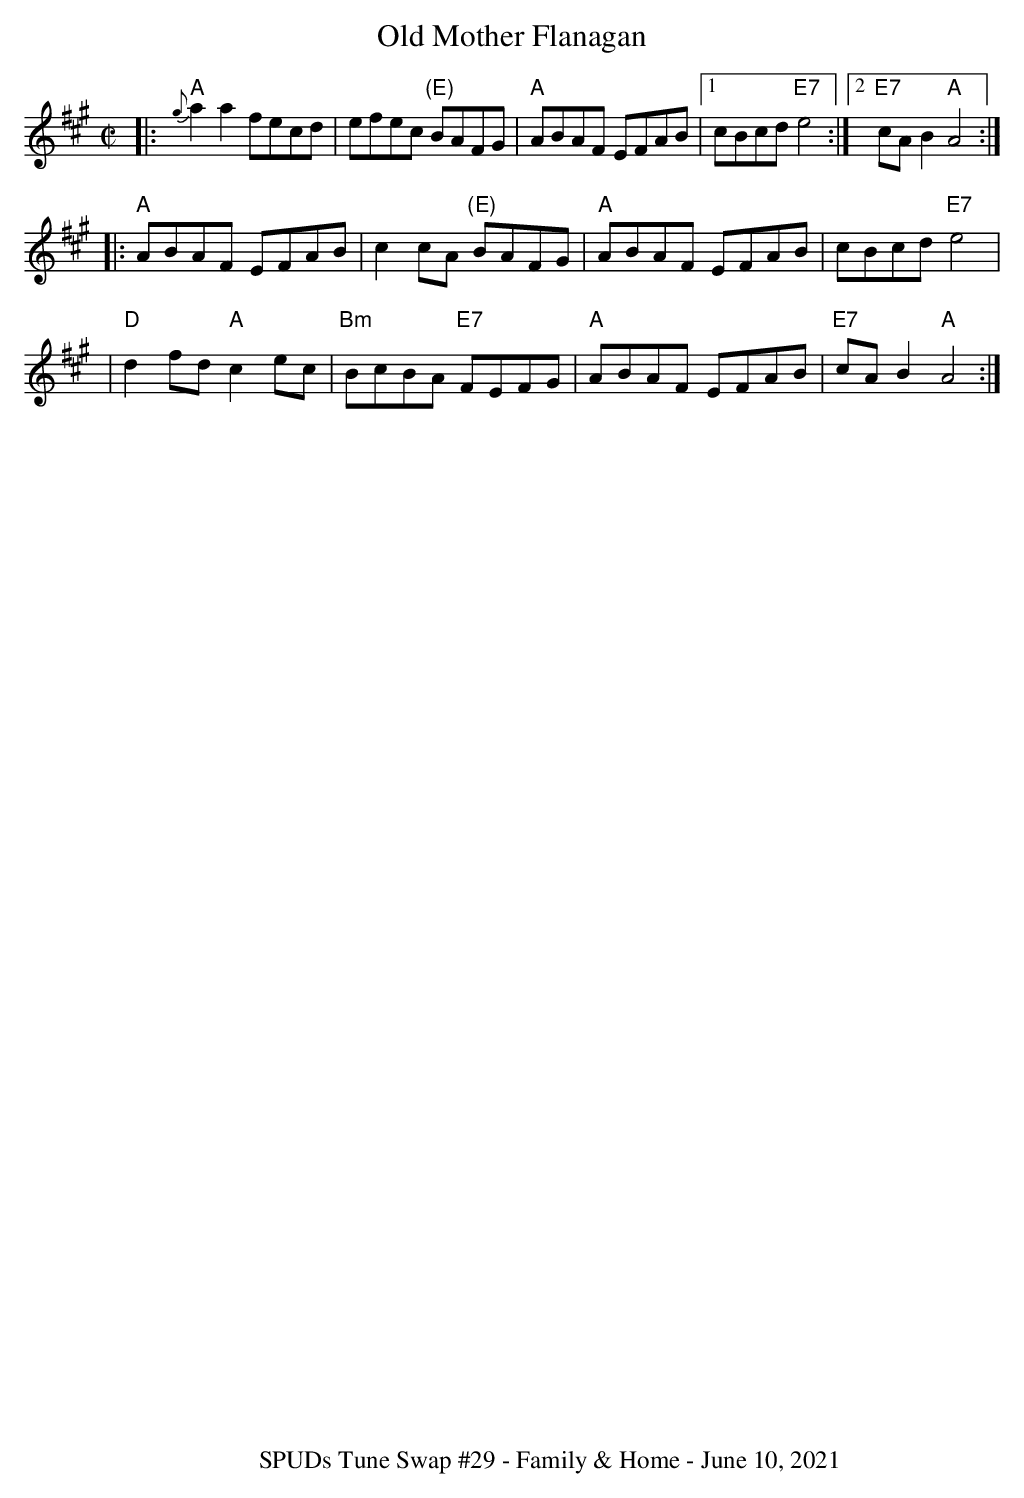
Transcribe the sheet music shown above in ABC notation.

X:1
T: Old Mother Flanagan
M: C|
L: 1/8
K: A
|: "A"{g}a2a2 fecd | efec "(E)"BAFG | "A"ABAF EFAB |1 cBcd "E7"e4 :|2 "E7"cAB2 "A"A4 :|
|: "A"ABAF EFAB | c2cA "(E)"BAFG | "A"ABAF EFAB | cBcd "E7"e4 |
|  "D"d2fd "A"c2ec | "Bm"BcBA "E7"FEFG | "A"ABAF EFAB | "E7"cAB2 "A"A4 :|
